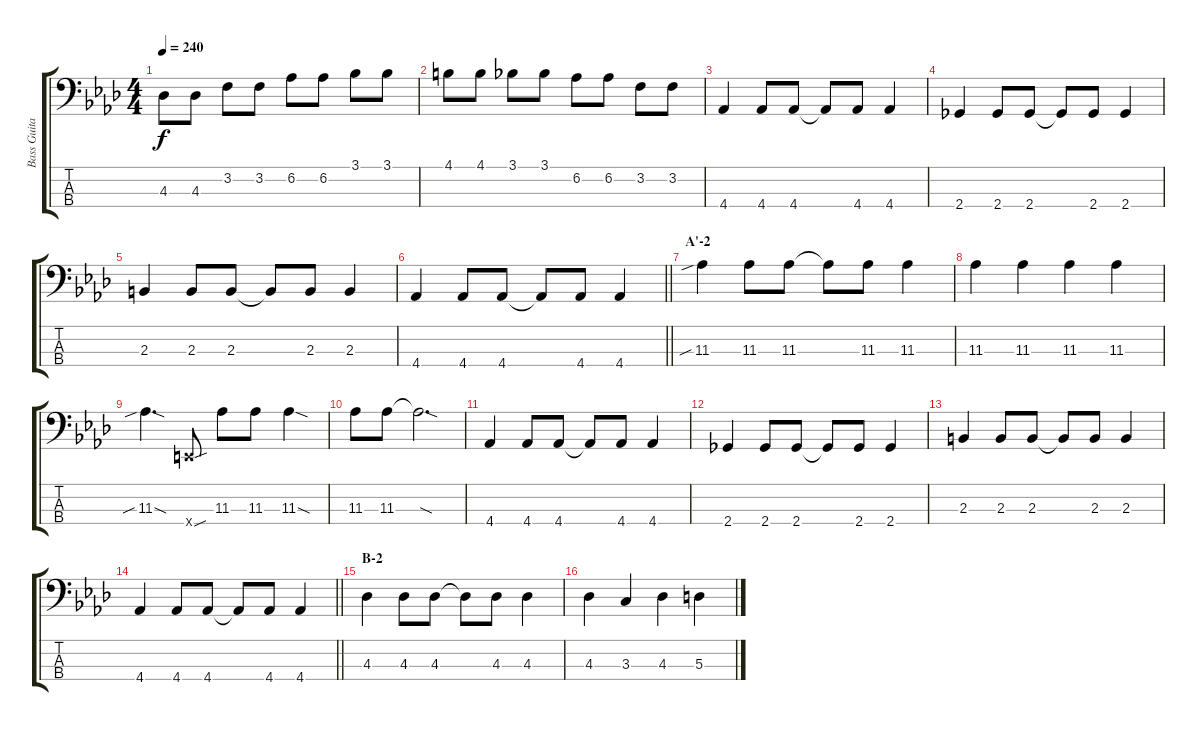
\track ("Bass Guitar [Mio]" "Bass Guita") {instrument electricbassfinger}
\staff {score tabs}
\tuning (G2 D2 A1 E1) {hide}
\ts (4 4)
\tempo 240
\clef f4
\ks ab
4.3.8{dy f} 4.3.8 3.2.8 3.2.8 6.2.8 6.2.8 3.1.8 3.1.8 |
4.1.8 4.1.8 3.1.8 3.1.8 6.2.8 6.2.8 3.2.8 3.2.8 |
4.4.4 4.4.8 4.4.8 4.4{t}.8 4.4.8 4.4.4 |
2.4.4 2.4.8 2.4.8 2.4{t}.8 2.4.8 2.4.4 |
2.3.4 2.3.8 2.3.8 2.3{t}.8 2.3.8 2.3.4 |
\barLineRight lightlight
4.4.4 4.4.8 4.4.8 4.4{t}.8 4.4.8 4.4.4 |
\section ("" "A'-2")
11.3{sib}.4 11.3.8 11.3.8 11.3{t}.8 11.3.8 11.3.4 |
11.3.4 11.3.4 11.3.4 11.3.4 |
11.3{sib sod}.4{d} 0.4{sou x}.8 11.3.8 11.3.8 11.3{sod}.4 |
11.3.8 11.3.8 11.3{sod t}.2{d} |
4.4.4 4.4.8 4.4.8 4.4{t}.8 4.4.8 4.4.4 |
2.4.4 2.4.8 2.4.8 2.4{t}.8 2.4.8 2.4.4 |
2.3.4 2.3.8 2.3.8 2.3{t}.8 2.3.8 2.3.4 |
\barLineRight lightlight
4.4.4 4.4.8 4.4.8 4.4{t}.8 4.4.8 4.4.4 |
\section ("" "B-2")
4.3.4 4.3.8 4.3.8 4.3{t}.8 4.3.8 4.3.4 |
4.3.4 3.3.4 4.3.4 5.3.4
